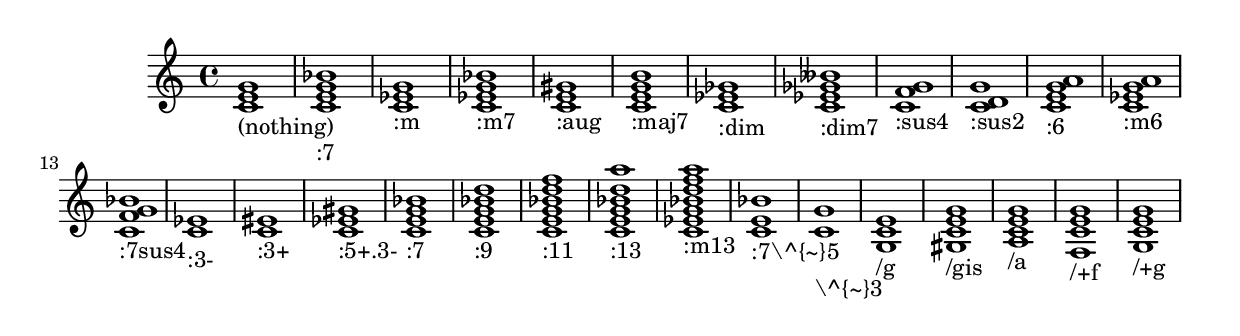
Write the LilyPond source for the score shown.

\version "2.11.51"


\header {

    texidoc = "Chords can be produced with the chordname entry 
code (@code{\chordmode} mode), using a pitch and a suffix. Here,
the suffixes are printed below pitches.
"

}

{ \context Voice \chordmode {
    c1_"(nothing)"
    c:7_":7"
    c:m_":m"
    c:m7_":m7"
    c:aug_":aug"
    c:maj7_":maj7"
    c:dim_":dim"
    c:dim7_":dim7"
    c:sus4_":sus4"
    c:sus2_":sus2"
    c:6_":6"
    c:m6_":m6"
    c:7sus4_":7sus4"
    c:3-_":3-"
    c:3+_":3+"
    c:5+.3-_":5+.3-"
    c:7_":7"
    c:9_":9"
    c:11_":11"
    c:13_":13"
    c:m13_":m13"
    c:7^5_":7\\^{~}5"
    c^3_"\\^{~}3"
    c/g_"/g"
    c/gis_"/gis"
    c/a_"/a"
    c/+f_"/+f"
    c/+g_"/+g"
}
}
